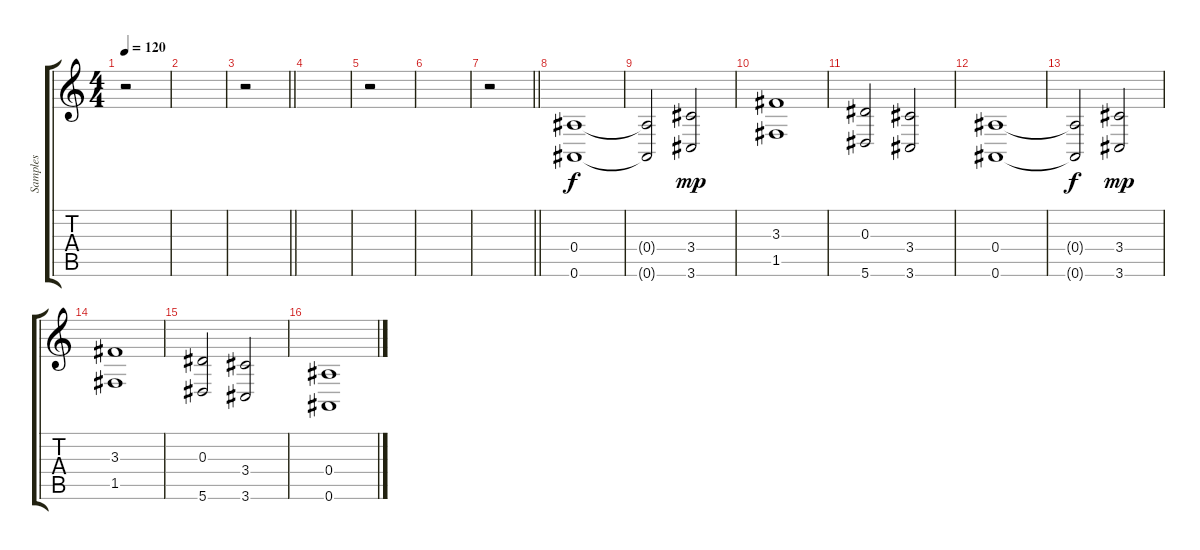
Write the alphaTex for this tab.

\track ("Samples" "Samples") {instrument choiraahs}
\staff {score tabs}
\tuning (C5 G4 Eb4 Bb3 F3 Bb2) {hide}
\ts (4 4)
\tempo 120
\clef g2
\ks c
r.2{dy mp volume 14} |
|
\barLineRight lightlight
r.2{volume 14} |
|
r.2{volume 14} |
|
\barLineRight lightlight
r.2{volume 14} |
(0.4 0.6).1{dy f volume 13} |
(0.4{t} 0.6{t}).2{volume 13} (3.4 3.6).2{dy mp volume 13} |
(3.3 1.5).1{volume 13} |
(0.3 5.6).2{volume 13} (3.4 3.6).2{volume 13} |
(0.4 0.6).1{volume 13 instrument stringensemble1} |
(0.4{t} 0.6{t}).2{dy f volume 13} (3.4 3.6).2{dy mp volume 13} |
(3.3 1.5).1{volume 13} |
(0.3 5.6).2{volume 13} (3.4 3.6).2{volume 13} |
(0.4 0.6).1{volume 13 instrument stringensemble1}
